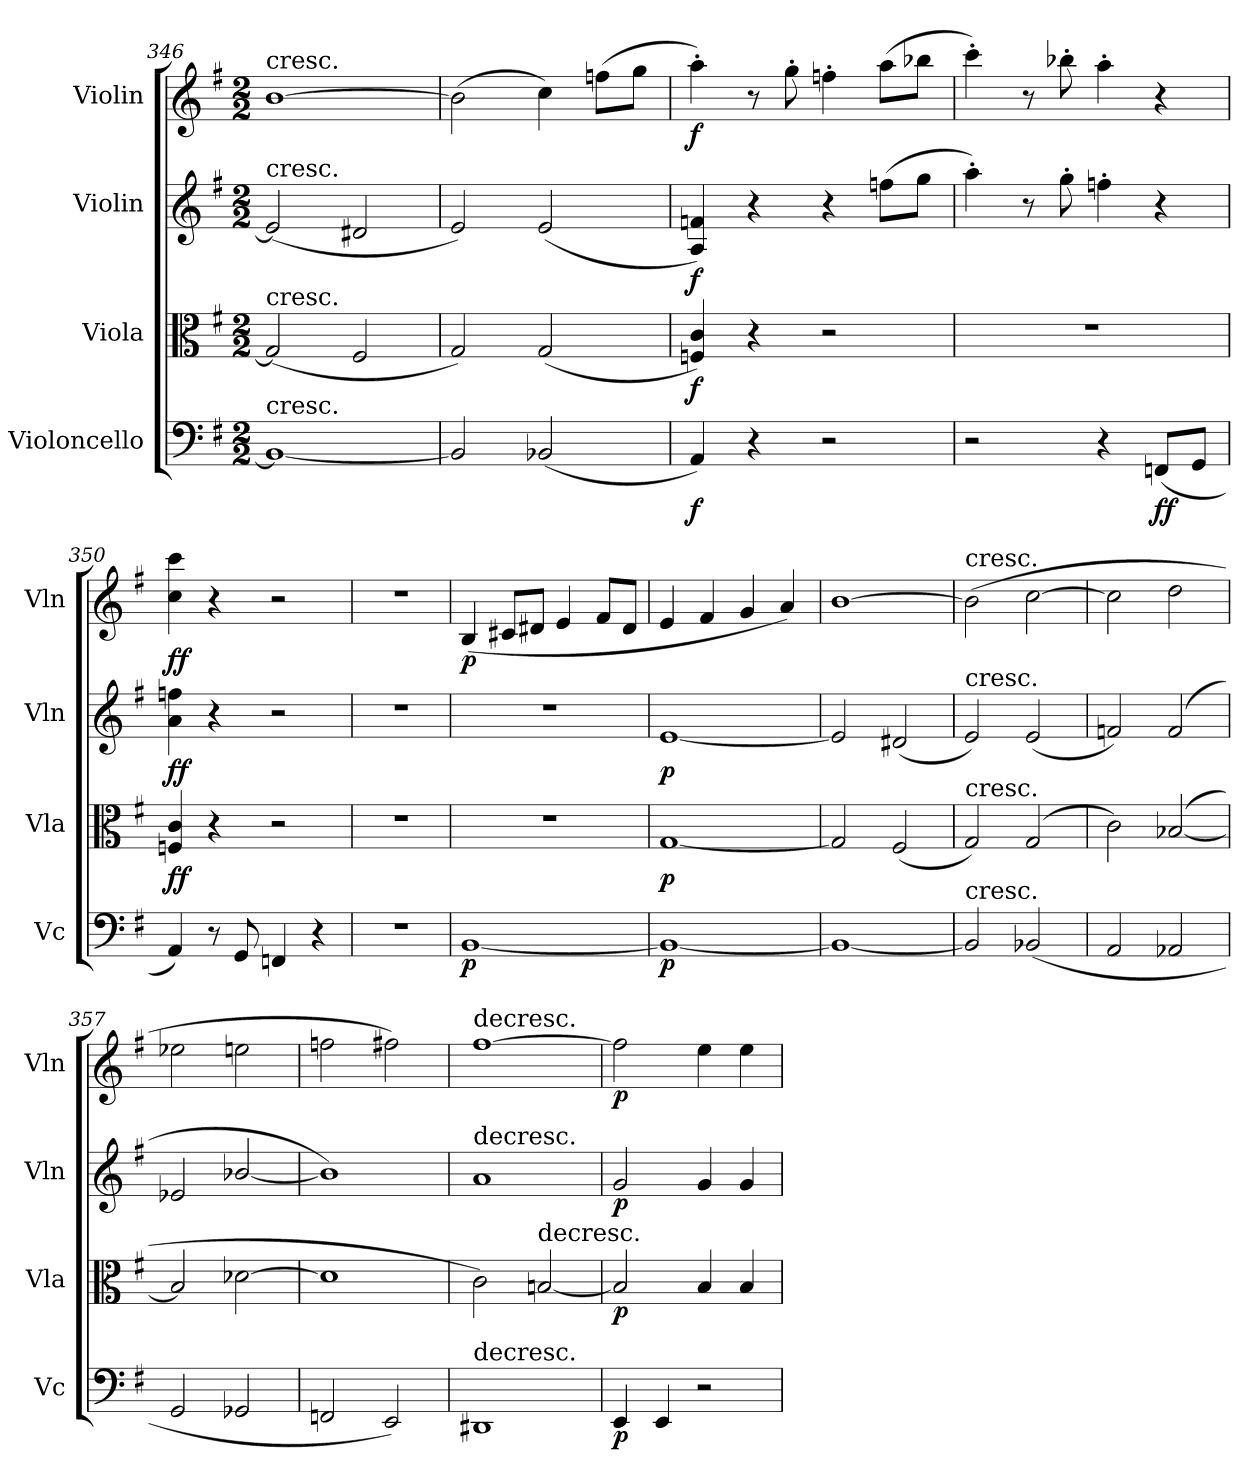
**kern	**dynam	**kern	**dynam	**kern	**dynam	**kern	**dynam
*part4	*part4	*part3	*part3	*part2	*part2	*part1	*part1
*staff4	*staff4	*staff3	*staff3	*staff2	*staff2	*staff1	*staff1
*I"Violoncello	*	*I"Viola	*	*I"Violin	*	*I"Violin	*
*I'Vc	*	*I'Vla	*	*I'Vln	*	*I'Vln	*
*clefF4	*	*clefC3	*	*clefG2	*	*clefG2	*
*k[f#]	*	*k[f#]	*	*k[f#]	*	*k[f#]	*
*e:	*	*e:	*	*e:	*	*e:	*
*M2/2	*	*M2/2	*	*M2/2	*	*M2/2	*
=346	=346	=346	=346	=346	=346	=346	=346
!	!	!	!	!	!	!LO:TX:t=cresc.	!
!	!	!	!	!LO:TX:t=cresc.	!	!	!
!	!	!LO:TX:t=cresc.	!	!	!	!	!
!LO:TX:t=cresc.	!	!	!	!	!	!	!
1BB_	.	(2G/]	.	(2e/]	.	[1b	.
.	.	2F#/	.	2d#X/	.	.	.
=347	=347	=347	=347	=347	=347	=347	=347
2BB/]	.	2G/)	.	2e/)	.	(2b\]	.
(2BB-X/	.	(2G/	.	(2e/	.	4cc\)	.
.	.	.	.	.	.	(8ffn\L	.
.	.	.	.	.	.	8gg\J	.
=348	=348	=348	=348	=348	=348	=348	=348
4AA/)	f	4Fn/ 4c/)	f	4A/ 4fn/)	f	4aa'\)	f
4r	.	4r	.	4r	.	8r	.
.	.	.	.	.	.	8gg'\	.
2r	.	2r	.	4r	.	4ffn'\	.
.	.	.	.	(8ffn\L	.	(8aa\L	.
.	.	.	.	8gg\J	.	8bb-X\J	.
=349	=349	=349	=349	=349	=349	=349	=349
2r	.	1r	.	4aa'\)	.	4ccc'\)	.
.	.	.	.	8r	.	8r	.
.	.	.	.	8gg'\	.	8bb-X'\	.
4r	.	.	.	4ffn'\	.	4aa'\	.
(8FFn/L	ff	.	.	4r	.	4r	.
8GG/J	.	.	.	.	.	.	.
=350	=350	=350	=350	=350	=350	=350	=350
4AA/)	.	4Fn/ 4c/	ff	4a\ 4ffn\	ff	4cc\ 4ccc\	ff
8r	.	4r	.	4r	.	4r	.
8GG/	.	.	.	.	.	.	.
4FFn/	.	2r	.	2r	.	2r	.
4r	.	.	.	.	.	.	.
=351	=351	=351	=351	=351	=351	=351	=351
1r	.	1r	.	1r	.	1r	.
=352	=352	=352	=352	=352	=352	=352	=352
[1BB	p	1r	.	1r	.	(4B/	p
.	.	.	.	.	.	8c#X/L	.
.	.	.	.	.	.	8d#X/J	.
.	.	.	.	.	.	4e/	.
.	.	.	.	.	.	8f#/L	.
.	.	.	.	.	.	8d#/J	.
=353	=353	=353	=353	=353	=353	=353	=353
1BB_	p	[1G	p	[1e	p	4e/	.
.	.	.	.	.	.	4f#/	.
.	.	.	.	.	.	4g/	.
.	.	.	.	.	.	4a/)	.
=354	=354	=354	=354	=354	=354	=354	=354
1BB_	.	2G/]	.	2e/]	.	[1b	.
.	.	(2F#/	.	(2d#X/	.	.	.
=355	=355	=355	=355	=355	=355	=355	=355
!	!	!	!	!	!	!LO:TX:t=cresc.	!
!	!	!	!	!LO:TX:t=cresc.	!	!	!
!	!	!LO:TX:t=cresc.	!	!	!	!	!
!LO:TX:t=cresc.	!	!	!	!	!	!	!
2BB/]	.	2G/)	.	2e/)	.	(2b\]	.
(2BB-X/	.	(2G/	.	(2e/	.	[2cc\	.
=356	=356	=356	=356	=356	=356	=356	=356
2AA/	.	2c\)	.	2fn/)	.	2cc\]	.
2AA-X/	.	([2B-X/	.	(2f/	.	2dd\	.
=357	=357	=357	=357	=357	=357	=357	=357
2GG/	.	2B-/]	.	2e-X/	.	2ee-X\	.
2GG-X/	.	[2d-X\	.	[2b-X/	.	2een\	.
=358	=358	=358	=358	=358	=358	=358	=358
2FFn/	.	1d-]	.	1b-])	.	2ffn\	.
2EE/)	.	.	.	.	.	2ff#X\)	.
=359	=359	=359	=359	=359	=359	=359	=359
!	!	!	!	!	!	!LO:TX:t=decresc.	!
!	!	!	!	!LO:TX:t=decresc.	!	!	!
!LO:TX:t=decresc.	!	!	!	!	!	!	!
1DD#X	.	2c\)	.	1a	.	[1ff#	.
!	!	!LO:TX:t=decresc.	!	!	!	!	!
.	.	[2Bn/	.	.	.	.	.
=360	=360	=360	=360	=360	=360	=360	=360
4EE/	p	2B/]	p	2g/	p	2ff#\]	p
4EE/	.	.	.	.	.	.	.
2r	.	4B/	.	4g/	.	4ee\	.
.	.	4B/	.	4g/	.	4ee\	.
=	=	=	=	=	=	=	=
*-	*-	*-	*-	*-	*-	*-	*-
